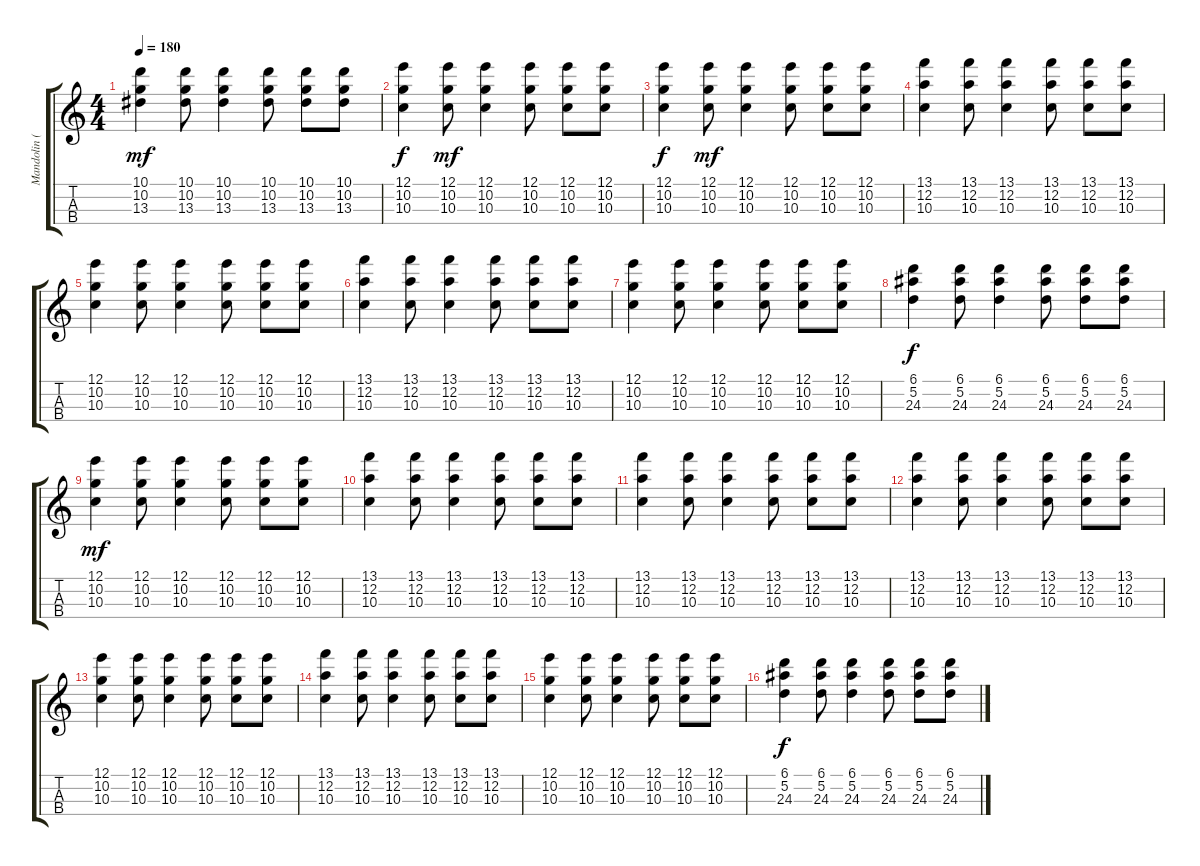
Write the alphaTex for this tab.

\track ("Mandolin (io kcho)" "Mandolin (") {instrument banjo}
\staff {score tabs}
\tuning (E4 A3 D3 G2) {hide}
\displaytranspose 12
\ts (4 4)
\tempo 180
\clef g2
\ks c
(10.1 10.2 13.3).4{dy mf} (10.1 10.2 13.3).8 (10.1 10.2 13.3).4 (10.1 10.2 13.3).8 (10.1 10.2 13.3).8 (10.1 10.2 13.3).8 |
(12.1 10.2 10.3).4{dy f} (12.1 10.2 10.3).8{dy mf} (12.1 10.2 10.3).4 (12.1 10.2 10.3).8 (12.1 10.2 10.3).8 (12.1 10.2 10.3).8 |
(12.1 10.2 10.3).4{dy f} (12.1 10.2 10.3).8{dy mf} (12.1 10.2 10.3).4 (12.1 10.2 10.3).8 (12.1 10.2 10.3).8 (12.1 10.2 10.3).8 |
(13.1 12.2 10.3).4 (13.1 12.2 10.3).8 (13.1 12.2 10.3).4 (13.1 12.2 10.3).8 (13.1 12.2 10.3).8 (13.1 12.2 10.3).8 |
(12.1 10.2 10.3).4 (12.1 10.2 10.3).8 (12.1 10.2 10.3).4 (12.1 10.2 10.3).8 (12.1 10.2 10.3).8 (12.1 10.2 10.3).8 |
(13.1 12.2 10.3).4 (13.1 12.2 10.3).8 (13.1 12.2 10.3).4 (13.1 12.2 10.3).8 (13.1 12.2 10.3).8 (13.1 12.2 10.3).8 |
(12.1 10.2 10.3).4 (12.1 10.2 10.3).8 (12.1 10.2 10.3).4 (12.1 10.2 10.3).8 (12.1 10.2 10.3).8 (12.1 10.2 10.3).8 |
(6.1 5.2 24.3).4{dy f} (6.1 5.2 24.3).8 (6.1 5.2 24.3).4 (6.1 5.2 24.3).8 (6.1 5.2 24.3).8 (6.1 5.2 24.3).8 |
(12.1 10.2 10.3).4{dy mf} (12.1 10.2 10.3).8 (12.1 10.2 10.3).4 (12.1 10.2 10.3).8 (12.1 10.2 10.3).8 (12.1 10.2 10.3).8 |
(13.1 12.2 10.3).4 (13.1 12.2 10.3).8 (13.1 12.2 10.3).4 (13.1 12.2 10.3).8 (13.1 12.2 10.3).8 (13.1 12.2 10.3).8 |
(13.1 12.2 10.3).4 (13.1 12.2 10.3).8 (13.1 12.2 10.3).4 (13.1 12.2 10.3).8 (13.1 12.2 10.3).8 (13.1 12.2 10.3).8 |
(13.1 12.2 10.3).4 (13.1 12.2 10.3).8 (13.1 12.2 10.3).4 (13.1 12.2 10.3).8 (13.1 12.2 10.3).8 (13.1 12.2 10.3).8 |
(12.1 10.2 10.3).4 (12.1 10.2 10.3).8 (12.1 10.2 10.3).4 (12.1 10.2 10.3).8 (12.1 10.2 10.3).8 (12.1 10.2 10.3).8 |
(13.1 12.2 10.3).4 (13.1 12.2 10.3).8 (13.1 12.2 10.3).4 (13.1 12.2 10.3).8 (13.1 12.2 10.3).8 (13.1 12.2 10.3).8 |
(12.1 10.2 10.3).4 (12.1 10.2 10.3).8 (12.1 10.2 10.3).4 (12.1 10.2 10.3).8 (12.1 10.2 10.3).8 (12.1 10.2 10.3).8 |
(6.1 5.2 24.3).4{dy f} (6.1 5.2 24.3).8 (6.1 5.2 24.3).4 (6.1 5.2 24.3).8 (6.1 5.2 24.3).8 (6.1 5.2 24.3).8
